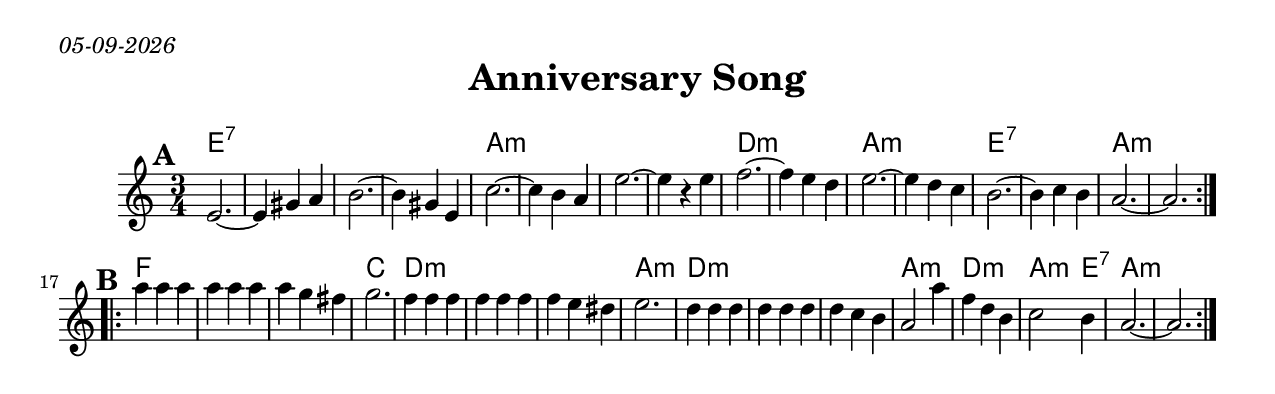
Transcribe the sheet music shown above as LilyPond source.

\version "2.18.0"
\include "english.ly"
\paper{
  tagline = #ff
  print-all-headers = ##t
  #(set-paper-size "letter")
}
date = #(strftime "%d-%m-%Y" (localtime (current-time)))

\markup{ \italic{ \date }  }

%\markup{ Got something to say? }

global = {
  \clef treble
  \key d \minor
  \time 3/4
  \set Score.markFormatter = #format-mark-box-alphabet
}

%#################################### Melody ########################
%melody =  \transpose c d \relative c' {  %transpose for clarinet
melody =  \relative c' {
  \global
  %\partial 16*3 a16 d f   %lead in notes

  \repeat volta 2{
   \mark \default
   a2.~
   a4 cs d
   e2.~
   e4 cs a
   f'2.~
   f4  e d   % we were
   a'2.~     % wed

   a4 r a
   bf2.~
   bf4 a4 g
   a2.~
   a4 g f
   e2.~
   e4 f e
   d2.~
   d2.
  }
  \break


  \repeat volta 2{
   \mark \default
   d'4 d d
   d4 d d
   d4 c b
   c2.
   bf4 bf bf
   bf bf bf
   bf a gs%?
   a2.
   %% missign a phrase
   g4 g g
   g g g
   g f e
   d2 d'4 %???????????
   bf4 g e
   f2 e4
   d2.~
   d2.
  }


}
%################################# Lyrics #####################
%\addlyrics{ \set stanza = #"1. " }
%################################# Chords #######################
harmonies = \chordmode {
  e2.*4:7
  a2.*4:m
  d2.*2:m
  a2.*2:m
  e2.*2:7
  a2.*2:m
  %B
  f2.*3
  c2.
  d2.*3:m
  a2.:m
  d2.*3:m
  a2.:m
  d2.:m
  a2:m e4:7
  a2.*2:m


}

\score {
  <<
    \new ChordNames {
      \set chordChanges = ##f
      \harmonies
    }
    \new Staff  \transpose d a \melody
  >>
  \header{
    title= "Anniversary Song"
    subtitle=""
    composer= ""
    instrument =""
    arranger= ""
  }
  \layout{indent = 1.0\cm}
  \midi {
    \tempo 4 = 180

    % \midi { }
  }
}
%{
% more verses:
\markup{}
\markup {
  \fill-line {
    \hspace #0.1 % distance from left margin
    \column {
      \line { "1."
	\column {
	  ""
	}
      }
      \hspace #0.2 % vertical distance between verses
      \line { "2."
	\column {
	 ""
	}
      }
    }
    \hspace #0.1  % horiz. distance between columns
    \column {
      \line { "3."
	\column {
	  ""
	}
      }
      \hspace #0.2 % distance between verses
      \line { "4."
	\column {
	 ""
	}
      }
    }
    \hspace #0.1 % distance to right margin
  }
}

%}

%{
Oh, how we danced on the night we were wed
We vowed our true love though a word wasn't said
The world was in bloom, there were stars in the skies
Except for the few that were there in your eyes

Dear, as I held you close in my arms
Angels were singing a hymn to your charms
Two hearts gently beating, murmuring low
"Darling, I love you so"

The night seemed to fade into blossoming dawn
The sun shone anew but the dance lingered on
Could we but recall that sweet moment sublime
We'd find that our love is unaltered by time

Dear, as I held you close in my arms
Angels were singing a hymn to your charms
Two hearts gently beating, murmuring low
"Darling, I love you so"
%}